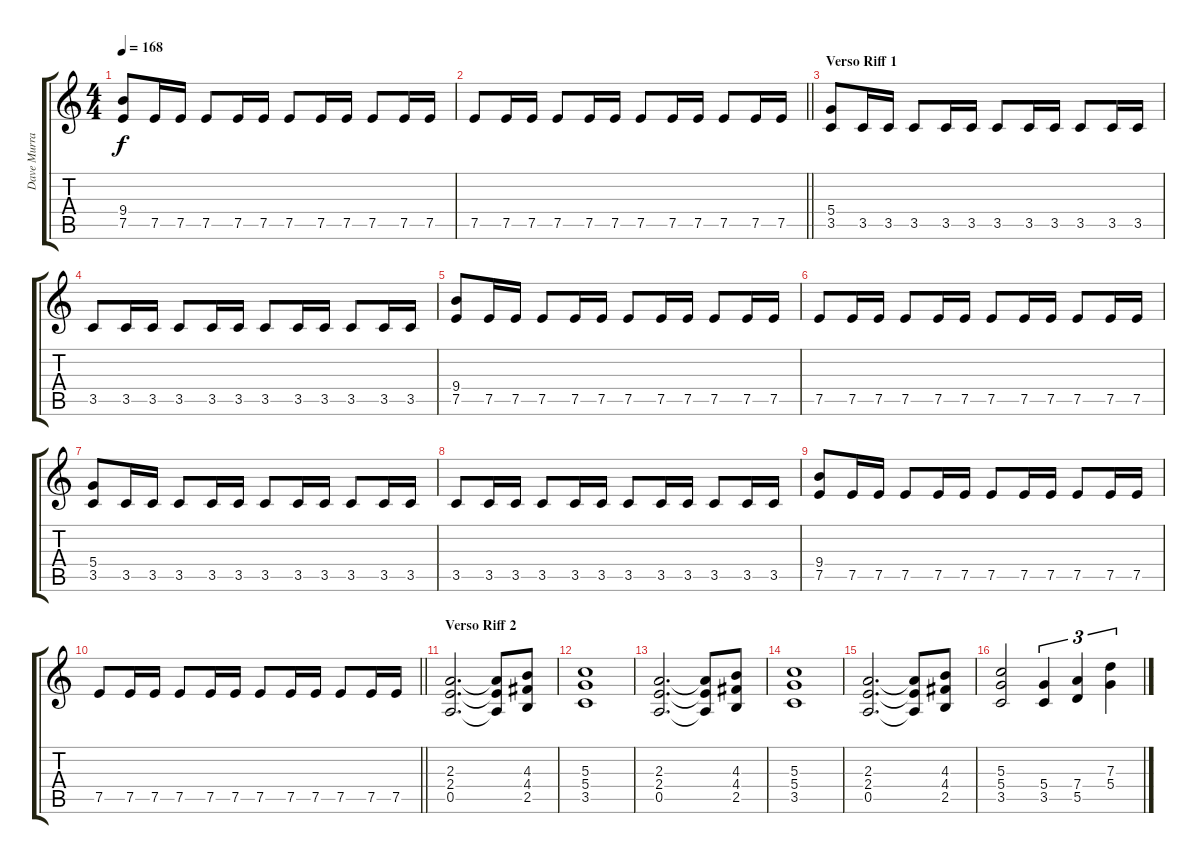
\track ("Dave Murray" "Dave Murra") {instrument overdrivenguitar}
\staff {score tabs}
\tuning (E4 B3 G3 D3 A2 E2) {hide}
\ts (4 4)
\tempo 168
\clef g2
\ks c
(9.4 7.5).8{dy f} 7.5.16 7.5.16 7.5.8 7.5.16 7.5.16 7.5.8 7.5.16 7.5.16 7.5.8 7.5.16 7.5.16 |
\barLineRight lightlight
7.5.8 7.5.16 7.5.16 7.5.8 7.5.16 7.5.16 7.5.8 7.5.16 7.5.16 7.5.8 7.5.16 7.5.16 |
\section ("" "Verso Riff 1")
(5.4 3.5).8 3.5.16 3.5.16 3.5.8 3.5.16 3.5.16 3.5.8 3.5.16 3.5.16 3.5.8 3.5.16 3.5.16 |
3.5.8 3.5.16 3.5.16 3.5.8 3.5.16 3.5.16 3.5.8 3.5.16 3.5.16 3.5.8 3.5.16 3.5.16 |
(9.4 7.5).8 7.5.16 7.5.16 7.5.8 7.5.16 7.5.16 7.5.8 7.5.16 7.5.16 7.5.8 7.5.16 7.5.16 |
7.5.8 7.5.16 7.5.16 7.5.8 7.5.16 7.5.16 7.5.8 7.5.16 7.5.16 7.5.8 7.5.16 7.5.16 |
(5.4 3.5).8 3.5.16 3.5.16 3.5.8 3.5.16 3.5.16 3.5.8 3.5.16 3.5.16 3.5.8 3.5.16 3.5.16 |
3.5.8 3.5.16 3.5.16 3.5.8 3.5.16 3.5.16 3.5.8 3.5.16 3.5.16 3.5.8 3.5.16 3.5.16 |
(9.4 7.5).8 7.5.16 7.5.16 7.5.8 7.5.16 7.5.16 7.5.8 7.5.16 7.5.16 7.5.8 7.5.16 7.5.16 |
\barLineRight lightlight
7.5.8 7.5.16 7.5.16 7.5.8 7.5.16 7.5.16 7.5.8 7.5.16 7.5.16 7.5.8 7.5.16 7.5.16 |
\section ("" "Verso Riff 2")
(2.3 2.4 0.5).2{d} (2.3{t} 2.4{t} 0.5{t}).8 (4.3 4.4 2.5).8 |
(5.3 5.4 3.5).1 |
(2.3 2.4 0.5).2{d} (2.3{t} 2.4{t} 0.5{t}).8 (4.3 4.4 2.5).8 |
(5.3 5.4 3.5).1 |
(2.3 2.4 0.5).2{d} (2.3{t} 2.4{t} 0.5{t}).8 (4.3 4.4 2.5).8 |
(5.3 5.4 3.5).2 (5.4 3.5).4{tu (3 2)} (7.4 5.5).4{tu (3 2)} (7.3 5.4).4{tu (3 2)}
